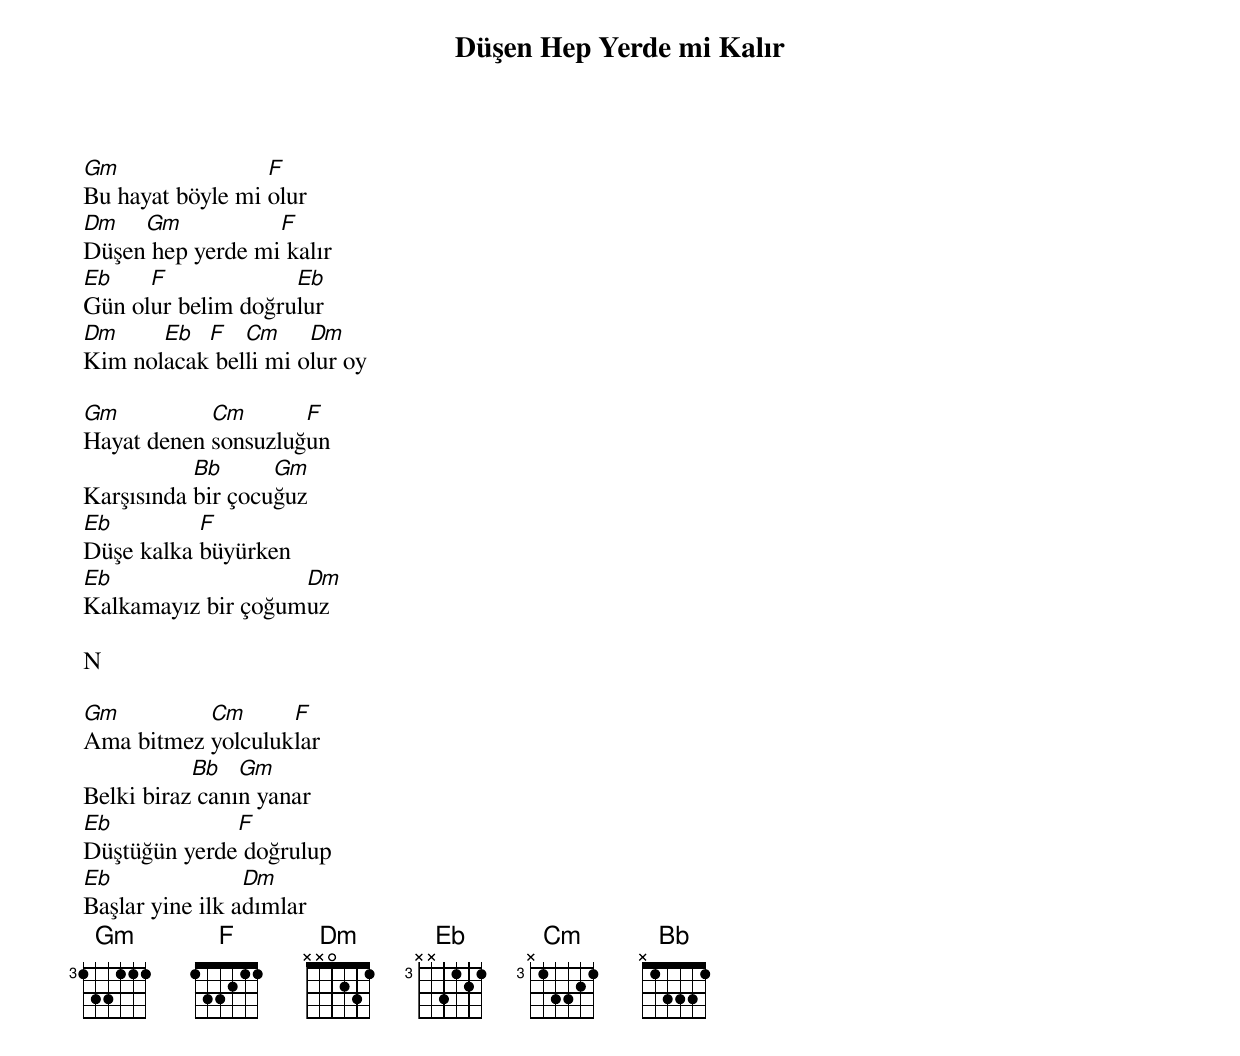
{title: Düşen Hep Yerde mi Kalır}
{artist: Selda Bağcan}

Gm                F
Bu hayat böyle mi olur
Dm   Gm           F
Düşen hep yerde mi kalır
Eb    F             Eb
Gün olur belim doğrulur
Dm     Eb  F   Cm     Dm
Kim nolacak belli mi olur oy

Gm          Cm       F
Hayat denen sonsuzluğun
           Bb      Gm
Karşısında bir çocuğuz
Eb         F
Düşe kalka büyürken
Eb                  Dm
Kalkamayız bir çoğumuz

N

Gm         Cm      F
Ama bitmez yolculuklar
           Bb   Gm
Belki biraz canın yanar
Eb            F
Düştüğün yerde doğrulup
Eb               Dm
Başlar yine ilk adımlar
